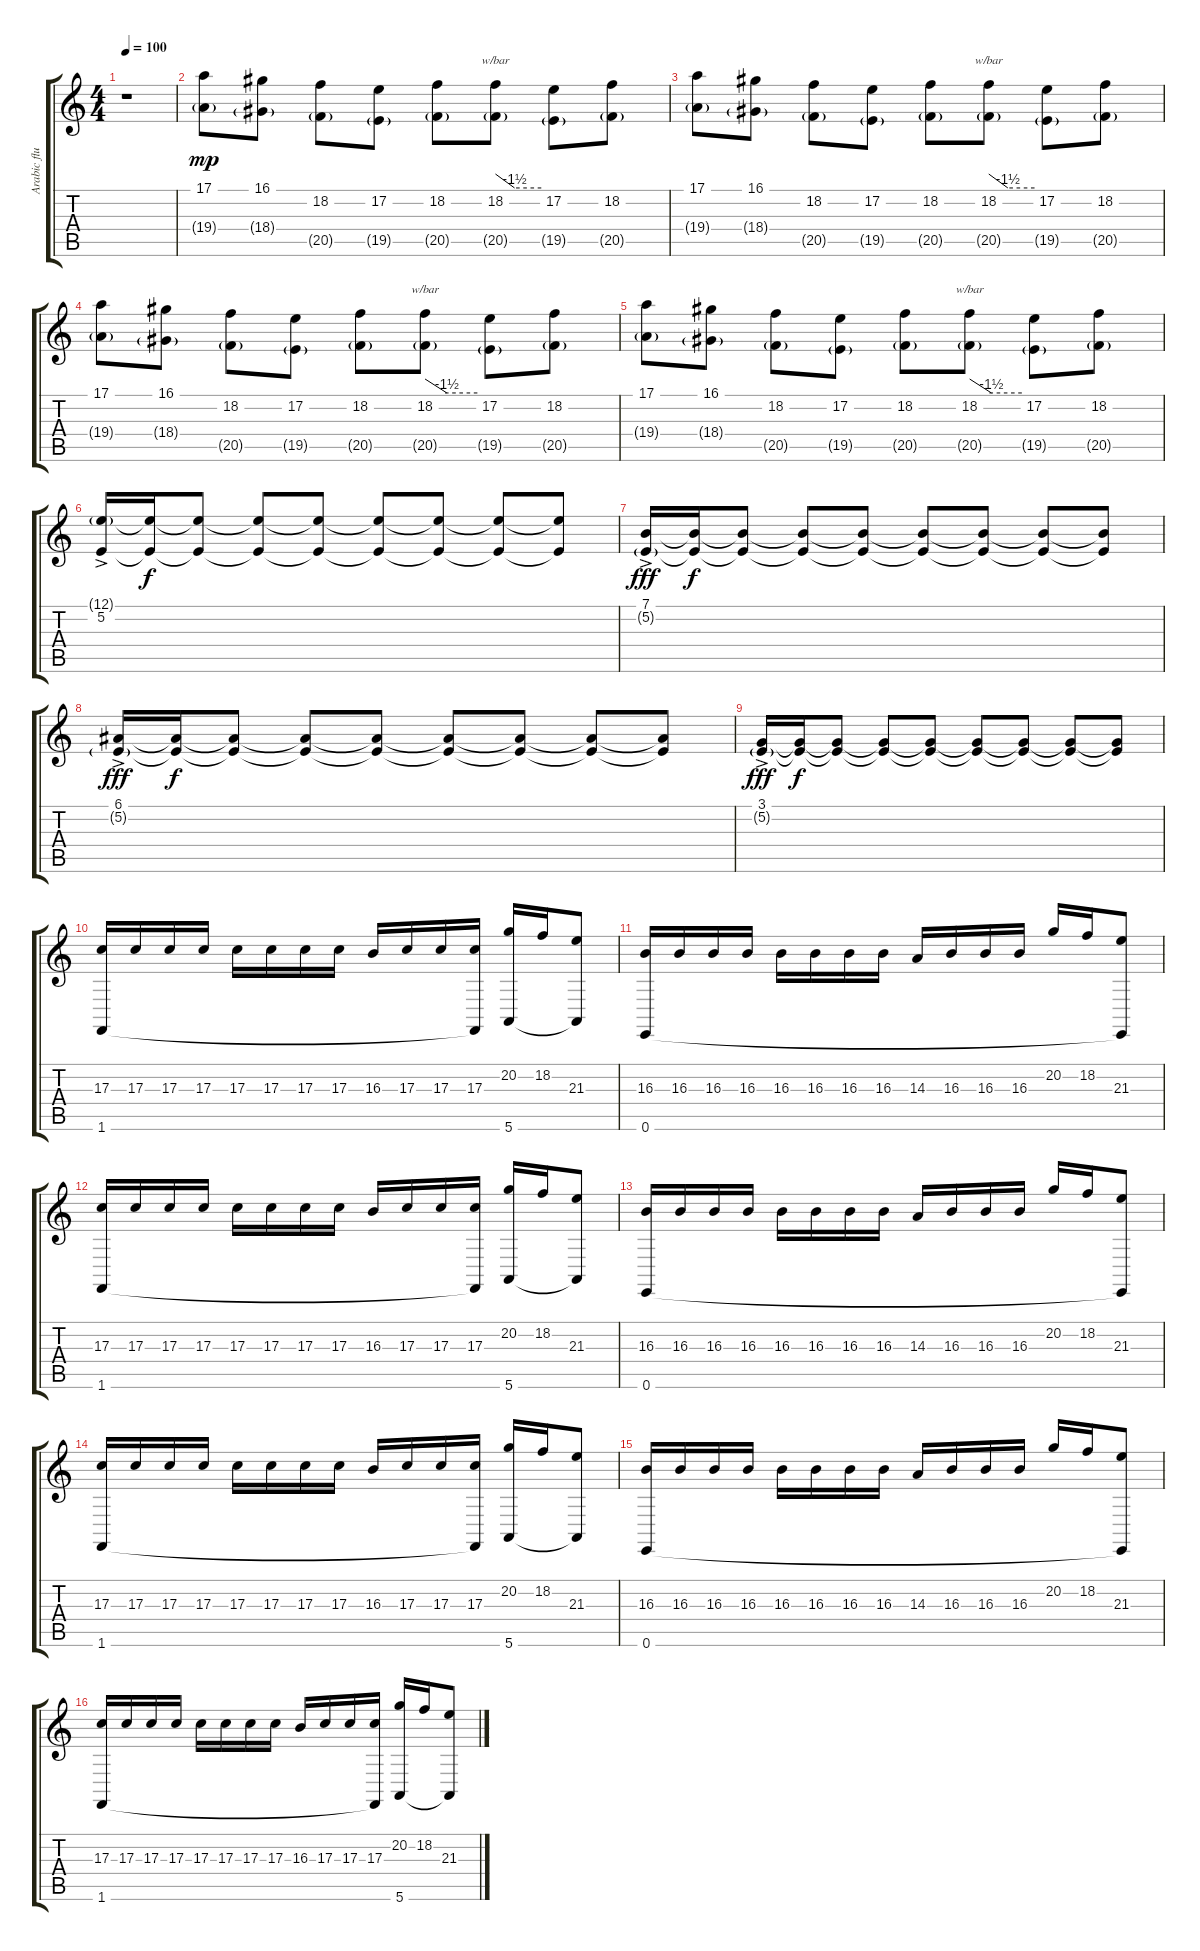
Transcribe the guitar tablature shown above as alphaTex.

\track ("Arabic flute sound" "Arabic flu") {instrument flute}
\staff {score tabs}
\tuning (E4 B3 G3 D3 A2 E2) {hide}
\ts (4 4)
\tempo 100
\clef g2
\ks c
r.1{dy f} |
(17.1 19.4{g}).8{dy mp} (16.1 18.4{g}).8 (18.2 20.5{g}).8 (17.2 19.5{g}).8 (18.2 20.5{g}).8 (18.2 20.5{g}).8{tbe (custom default 0 0 25 -6 60 -6)} (17.2 19.5{g}).8 (18.2 20.5{g}).8 |
(17.1 19.4{g}).8 (16.1 18.4{g}).8 (18.2 20.5{g}).8 (17.2 19.5{g}).8 (18.2 20.5{g}).8 (18.2 20.5{g}).8{tbe (custom default 0 0 25 -6 60 -6)} (17.2 19.5{g}).8 (18.2 20.5{g}).8 |
(17.1 19.4{g}).8 (16.1 18.4{g}).8 (18.2 20.5{g}).8 (17.2 19.5{g}).8 (18.2 20.5{g}).8 (18.2 20.5{g}).8{tbe (custom default 0 0 25 -6 60 -6)} (17.2 19.5{g}).8 (18.2 20.5{g}).8 |
(17.1 19.4{g}).8 (16.1 18.4{g}).8 (18.2 20.5{g}).8 (17.2 19.5{g}).8 (18.2 20.5{g}).8 (18.2 20.5{g}).8{tbe (custom default 0 0 25 -6 60 -6)} (17.2 19.5{g}).8 (18.2 20.5{g}).8 |
(12.1{g ac} 5.2{ac}).16{volume 12} (12.1{t} 5.2{t}).16{dy f volume 6} (12.1{t} 5.2{t}).8{volume 7} (12.1{t} 5.2{t}).8{volume 8} (12.1{t} 5.2{t}).8{volume 9} (12.1{t} 5.2{t}).8{volume 10} (12.1{t} 5.2{t}).8{volume 11} (12.1{t} 5.2{t}).8{volume 12} (12.1{t} 5.2{t}).8{volume 13} |
(7.1{ac} 5.2{g}).16{dy fff volume 12} (7.1{t} 5.2{t}).16{dy f volume 6} (7.1{t} 5.2{t}).8{volume 7} (7.1{t} 5.2{t}).8{volume 8} (7.1{t} 5.2{t}).8{volume 9} (7.1{t} 5.2{t}).8{volume 10} (7.1{t} 5.2{t}).8{volume 11} (7.1{t} 5.2{t}).8{volume 12} (7.1{t} 5.2{t}).8{volume 13} |
(6.1{ac} 5.2{g}).16{dy fff volume 12} (6.1{t} 5.2{t}).16{dy f volume 6} (6.1{t} 5.2{t}).8{volume 7} (6.1{t} 5.2{t}).8{volume 8} (6.1{t} 5.2{t}).8{volume 9} (6.1{t} 5.2{t}).8{volume 10} (6.1{t} 5.2{t}).8{volume 11} (6.1{t} 5.2{t}).8{volume 12} (6.1{t} 5.2{t}).8{volume 13} |
(3.1{ac} 5.2{g}).16{dy fff volume 12} (3.1{t} 5.2{t}).16{dy f volume 6} (3.1{t} 5.2{t}).8{volume 7} (3.1{t} 5.2{t}).8{volume 8} (3.1{t} 5.2{t}).8{volume 9} (3.1{t} 5.2{t}).8{volume 10} (3.1{t} 5.2{t}).8{volume 11} (3.1{t} 5.2{t}).8{volume 12} (3.1{t} 5.2{t}).8{volume 13} |
(17.3 1.6).16{volume 10} 17.3.16 17.3.16 17.3.16 17.3.16 17.3.16 17.3.16 17.3.16 16.3.16 17.3.16 17.3.16 (17.3 1.6{t}).16 (20.2 5.6).16 18.2.16 (21.3 5.6{t}).8 |
(16.3 0.6).16 16.3.16 16.3.16 16.3.16 16.3.16 16.3.16 16.3.16 16.3.16 14.3.16 16.3.16 16.3.16 16.3.16 20.2.16 18.2.16 (21.3 0.6{t}).8 |
(17.3 1.6).16 17.3.16 17.3.16 17.3.16 17.3.16 17.3.16 17.3.16 17.3.16 16.3.16 17.3.16 17.3.16 (17.3 1.6{t}).16 (20.2 5.6).16 18.2.16 (21.3 5.6{t}).8 |
(16.3 0.6).16 16.3.16 16.3.16 16.3.16 16.3.16 16.3.16 16.3.16 16.3.16 14.3.16 16.3.16 16.3.16 16.3.16 20.2.16 18.2.16 (21.3 0.6{t}).8 |
(17.3 1.6).16 17.3.16 17.3.16 17.3.16 17.3.16 17.3.16 17.3.16 17.3.16 16.3.16 17.3.16 17.3.16 (17.3 1.6{t}).16 (20.2 5.6).16 18.2.16 (21.3 5.6{t}).8 |
(16.3 0.6).16 16.3.16 16.3.16 16.3.16 16.3.16 16.3.16 16.3.16 16.3.16 14.3.16 16.3.16 16.3.16 16.3.16 20.2.16 18.2.16 (21.3 0.6{t}).8 |
(17.3 1.6).16 17.3.16 17.3.16 17.3.16 17.3.16 17.3.16 17.3.16 17.3.16 16.3.16 17.3.16 17.3.16 (17.3 1.6{t}).16 (20.2 5.6).16 18.2.16 (21.3 5.6{t}).8
